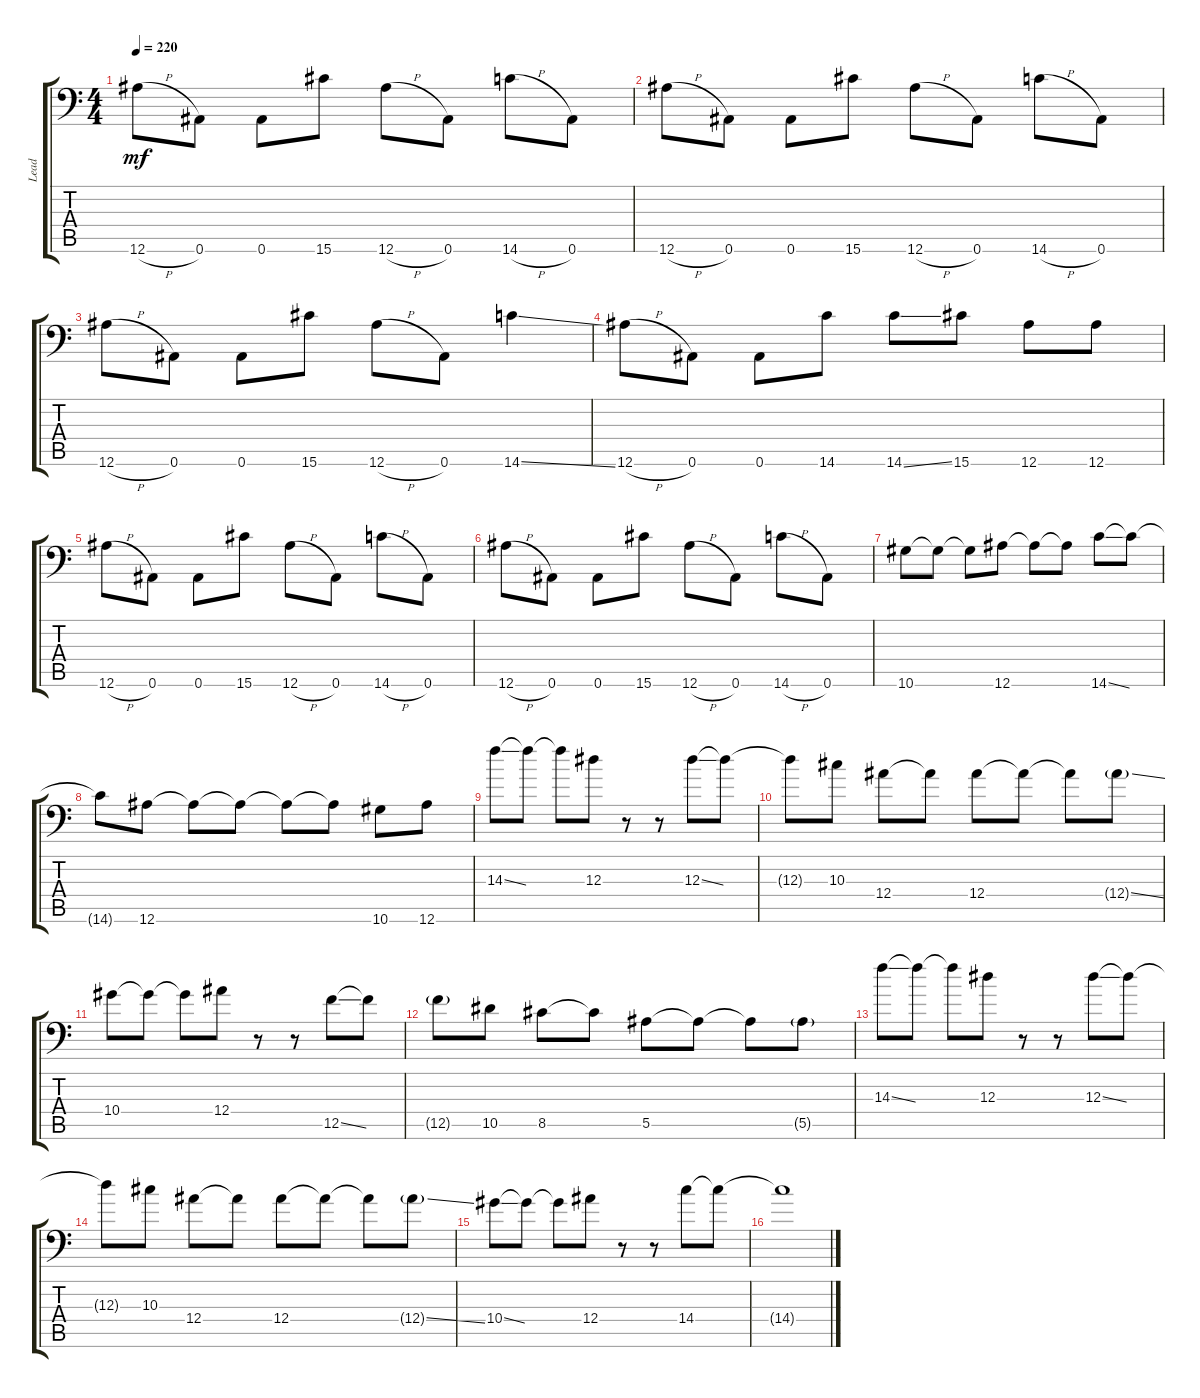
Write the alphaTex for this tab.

\track ("Lead" "Lead") {instrument distortionguitar}
\staff {score tabs}
\tuning (C4 G3 Eb3 Bb2 F2 Bb1) {hide}
\ts (4 4)
\tempo 220
\clef f4
\ks c
12.6{h}.8{dy mf} 0.6.8 0.6.8 15.6.8 12.6{h}.8 0.6.8 14.6{h}.8 0.6.8 |
12.6{h}.8 0.6.8 0.6.8 15.6.8 12.6{h}.8 0.6.8 14.6{h}.8 0.6.8 |
12.6{h}.8 0.6.8 0.6.8 15.6.8 12.6{h}.8 0.6.8 14.6{ss}.4 |
12.6{h}.8 0.6.8 0.6.8 14.6.8 14.6{ss}.8 15.6.8 12.6.8 12.6.8 |
12.6{h}.8 0.6.8 0.6.8 15.6.8 12.6{h}.8 0.6.8 14.6{h}.8 0.6.8 |
12.6{h}.8 0.6.8 0.6.8 15.6.8 12.6{h}.8 0.6.8 14.6{h}.8 0.6.8 |
10.6.8 10.6{t}.8 10.6{t}.8 12.6.8 12.6{t}.8 12.6{t}.8 14.6{ss}.8 14.6{t}.8 |
14.6{t}.8 12.6.8 12.6{t}.8 12.6{t}.8 12.6{t}.8 12.6{t}.8 10.6.8 12.6.8 |
14.3{ss}.8 14.3{t}.8 14.3{t}.8 12.3.8 r.8 r.8 12.3{ss}.8 12.3{t}.8 |
12.3{t}.8 10.3.8 12.4.8 12.4{t}.8 12.4.8 12.4{t}.8 12.4{t}.8 12.4{ss g}.8 |
10.4.8 10.4{t}.8 10.4{t}.8 12.4.8 r.8 r.8 12.5{ss}.8 12.5{t}.8 |
12.5{g}.8 10.5.8 8.5.8 8.5{t}.8 5.5.8 5.5{t}.8 5.5{t}.8 5.5{g}.8 |
14.3{ss}.8 14.3{t}.8 14.3{t}.8 12.3.8 r.8 r.8 12.3{ss}.8 12.3{t}.8 |
12.3{t}.8 10.3.8 12.4.8 12.4{t}.8 12.4.8 12.4{t}.8 12.4{t}.8 12.4{ss g}.8 |
10.4{ss}.8 10.4{t}.8 10.4{t}.8 12.4.8 r.8 r.8 14.4.8 14.4{t}.8 |
14.4{t}.1
